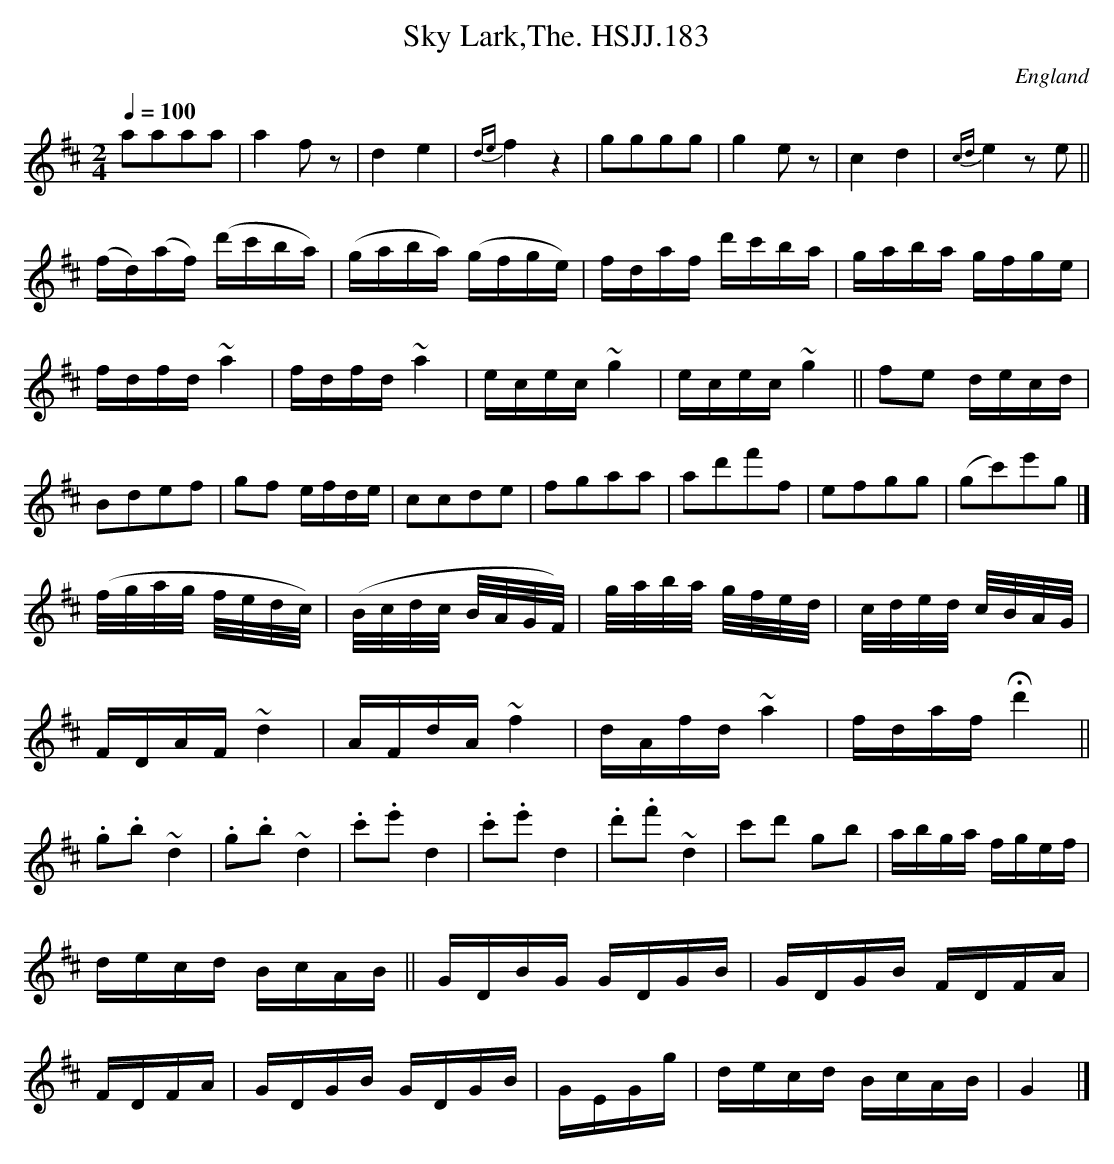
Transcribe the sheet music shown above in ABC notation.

X:1
T:Sky Lark,The. HSJJ.183
M:2/4
L:1/16
Q:1/4=100
O:England
K:D major
a2a2a2a2|a4f2z2|d4e4|{de}f4z4|g2g2g2g2|\
g4e2z2|c4d4|{cd}e4z2e2||!
(fd)(af) (d'c'ba)|(gaba) (gfge)|fdaf d'c'ba|gaba gfge|!
fdfd~a4|fdfd~a4|ecec~g4|ecec~g4||\
f2e2 decd|!
B2d2e2f2|g2f2 efde|c2c2d2e2|f2g2a2a2|\
a2-d'2f'2f2|e2f2g2g2|(g2c'2)e'2g2|]!
(f/g/a/g/ f/e/d/c/)|(B/c/d/c/ B/A/G/F/)|\
g/a/b/a/ g/f/e/d/|c/d/e/d/ c/B/A/G/|!
F-DA-F~d4|AFdA~f4|dAfd~a4|fdafHd'4||!
.g2.b2~d4|.g2.b2~d4|.c'2.e'2d4|.c'2.e'2d4|\
.d'2.f'2~d4|c'2d'2 g2b2|abga fgef|!
decd BcAB||\
GDBG GDGB|GDGB FDFA|!
FDFA|GDGB GDGB|GEGg|decd BcAB|G4|]
